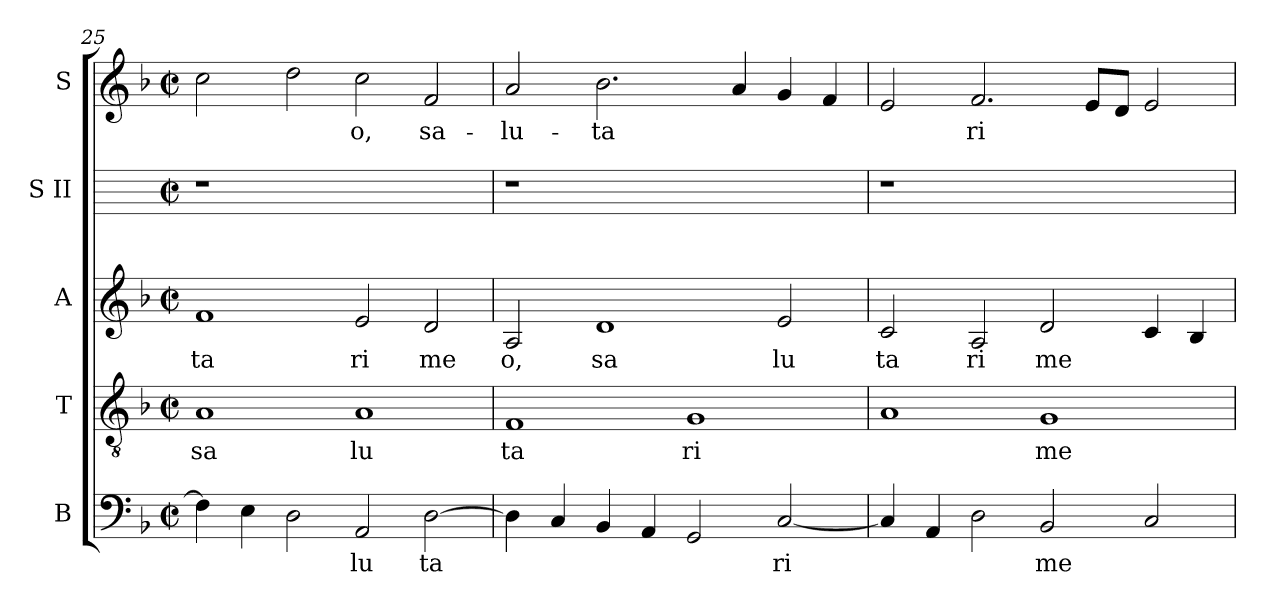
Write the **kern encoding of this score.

**kern	**text	**kern	**text	**kern	**text	**kern	**kern	**text
*part5	*part5	*part4	*part4	*part3	*part3	*part2	*part1	*part1
*staff5	*staff5	*staff4	*staff4	*staff3	*staff3	*staff2	*staff1	*staff1
*I"B	*	*I"T	*	*I"A	*	*I"S II	*I"S	*
*I'B	*	*I'T	*	*I'A	*	*	*I'S	*
*clefF4	*	*clefGv2	*	*clefG2	*	*	*clefG2	*
*k[b-]	*	*k[b-]	*	*k[b-]	*	*k[]	*k[b-]	*
*F:	*	*F:	*	*F:	*	*C:	*F:	*
*M2/2	*	*M2/2	*	*M2/2	*	*M2/2	*M2/2	*
*met(c|)	*	*met(c|)	*	*met(c|)	*	*met(c|)	*met(c|)	*
=25	=25	=25	=25	=25	=25	=25	=25	=25
!	!LO:LY:b:cj	!	!LO:LY:b:cj	!	!LO:LY:b:cj	!	!	!LO:LY:b:cj
4F\]	.	1A	sa	1f	ta	1r	2cc\	--
!	!LO:LY:b:cj	!	!	!	!	!	!	!
4E\	.	.	.	.	.	.	.	.
!	!LO:LY:b:cj	!	!	!	!	!	!	!LO:LY:b:cj
2D\	.	.	.	.	.	.	2dd\	--
!	!LO:LY:b:cj	!	!LO:LY:b:cj	!	!LO:LY:b:cj	!	!	!LO:LY:b:cj
2AA/	lu	1A	lu	2e/	ri	1ryy	2cc\	-o,
!	!LO:LY:b:cj	!	!	!	!LO:LY:b:cj	!	!	!LO:LY:b:cj
[>2D\	ta	.	.	2d/	me	.	2f/	sa-
=26	=26	=26	=26	=26	=26	=26	=26	=26
!	!LO:LY:b:cj	!	!LO:LY:b:cj	!	!LO:LY:b:cj	!	!	!LO:LY:b:cj
4D\]	.	1F	ta	2A/	o,	1r	2a/	-lu-
!	!LO:LY:b:cj	!	!	!	!	!	!	!
4C/	.	.	.	.	.	.	.	.
!	!LO:LY:b:cj	!	!	!	!LO:LY:b:cj	!	!	!LO:LY:b:cj
4BB-/	.	.	.	1d	sa	.	2.b-\	-ta-
!	!LO:LY:b:cj	!	!	!	!	!	!	!
4AA/	.	.	.	.	.	.	.	.
!	!LO:LY:b:cj	!	!LO:LY:b:cj	!	!	!	!	!
2GG/	.	1G	ri	.	.	1ryy	.	.
!	!	!	!	!	!	!	!	!LO:LY:b:cj
.	.	.	.	.	.	.	4a/	--
!	!LO:LY:b:cj	!	!	!	!LO:LY:b:cj	!	!	!LO:LY:b:cj
[<2C/	ri	.	.	2e/	lu	.	4g/	--
!	!	!	!	!	!	!	!	!LO:LY:b:cj
.	.	.	.	.	.	.	4f/	--
=27	=27	=27	=27	=27	=27	=27	=27	=27
!	!LO:LY:b:cj	!	!LO:LY:b:cj	!	!LO:LY:b:cj	!	!	!LO:LY:b:cj
4C/]	.	1A	.	2c/	ta	1r	2e/	--
!	!LO:LY:b:cj	!	!	!	!	!	!	!
4AA/	.	.	.	.	.	.	.	.
!	!LO:LY:b:cj	!	!	!	!LO:LY:b:cj	!	!	!LO:LY:b:cj
2D\	.	.	.	2A/	ri	.	2.f/	-ri
!	!LO:LY:b:cj	!	!LO:LY:b:cj	!	!LO:LY:b:cj	!	!	!
2BB-/	me	1G	me	2d/	me	1ryy	.	.
!	!	!	!	!	!	!	!	!LO:LY:b:cj
.	.	.	.	.	.	.	8e/L	.
!	!	!	!	!	!	!	!	!LO:LY:b:cj
.	.	.	.	.	.	.	8d/J	.
!	!LO:LY:b:cj	!	!	!	!LO:LY:b:cj	!	!	!LO:LY:b:cj
2C/	.	.	.	4c/	.	.	2e/	.
!	!	!	!	!	!LO:LY:b:cj	!	!	!
.	.	.	.	4B-/	.	.	.	.
=	=	=	=	=	=	=	=	=
*-	*-	*-	*-	*-	*-	*-	*-	*-
